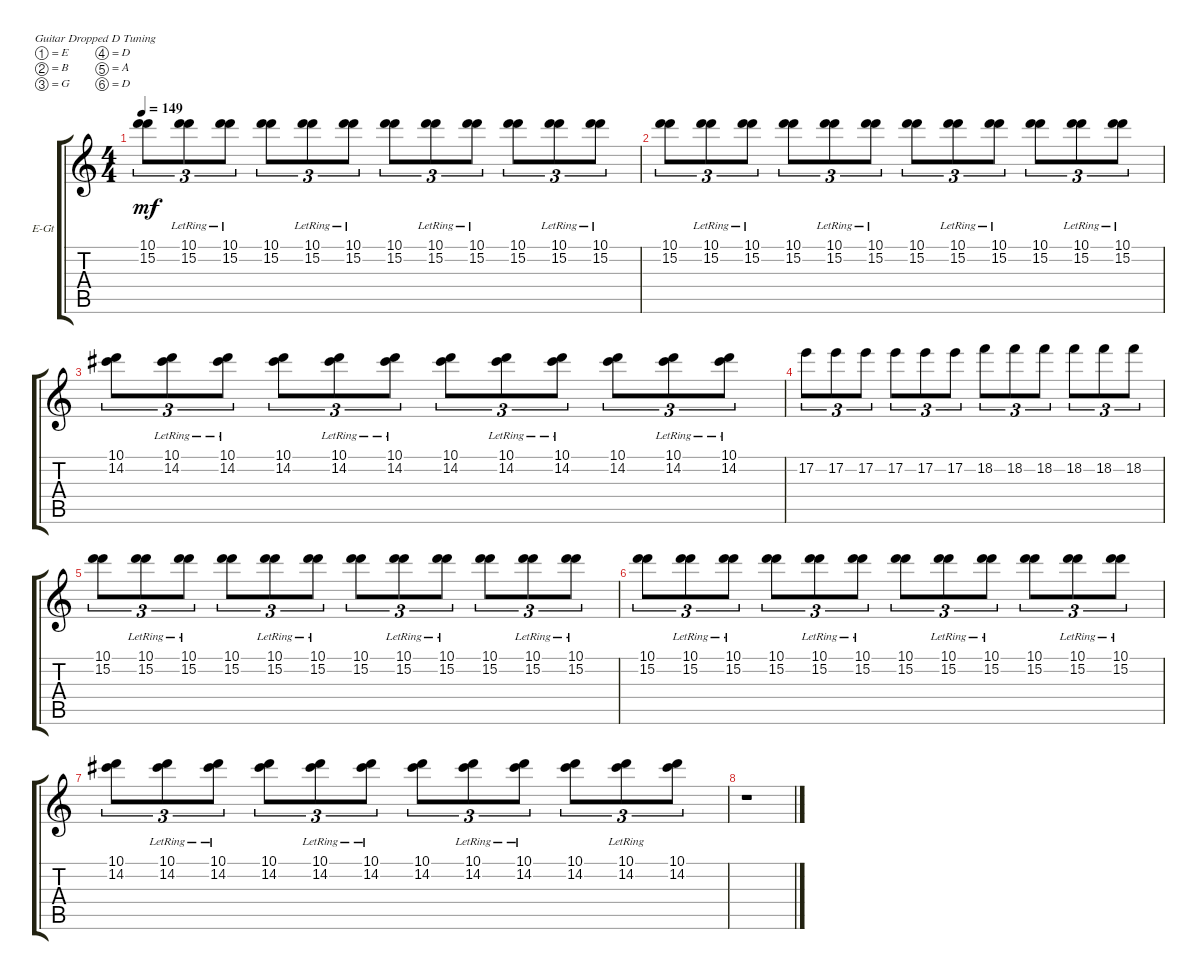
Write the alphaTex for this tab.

\defaultSystemsLayout 4
\bracketExtendMode groupsimilarinstruments
\firstSystemTrackNameOrientation horizontal
\otherSystemsTrackNameOrientation horizontal
\track ("Mark Morton II" "E-Gt") {instrument distortionguitar}
\staff {score tabs}
\tuning (E4 B3 G3 D3 A2 D2)
\ts (4 4)
\tempo 149
\clef g2
\ks c
(15.2 10.1).8{tu (3 2) dy mf} (15.2{lr} 10.1).8{tu (3 2)} (15.2{lr} 10.1).8{tu (3 2)} (10.1 15.2).8{tu (3 2)} (15.2{lr} 10.1).8{tu (3 2)} (15.2{lr} 10.1).8{tu (3 2)} (10.1 15.2).8{tu (3 2)} (15.2{lr} 10.1).8{tu (3 2)} (15.2{lr} 10.1).8{tu (3 2)} (10.1 15.2).8{tu (3 2)} (15.2{lr} 10.1).8{tu (3 2)} (15.2{lr} 10.1).8{tu (3 2)} |
(15.2 10.1).8{tu (3 2)} (15.2{lr} 10.1).8{tu (3 2)} (15.2{lr} 10.1).8{tu (3 2)} (10.1 15.2).8{tu (3 2)} (15.2{lr} 10.1).8{tu (3 2)} (15.2{lr} 10.1).8{tu (3 2)} (10.1 15.2).8{tu (3 2)} (15.2{lr} 10.1).8{tu (3 2)} (15.2{lr} 10.1).8{tu (3 2)} (10.1 15.2).8{tu (3 2)} (15.2{lr} 10.1).8{tu (3 2)} (15.2{lr} 10.1).8{tu (3 2)} |
(10.1 14.2).8{tu (3 2)} (14.2{lr} 10.1).8{tu (3 2)} (14.2{lr} 10.1).8{tu (3 2)} (10.1 14.2).8{tu (3 2)} (14.2{lr} 10.1).8{tu (3 2)} (14.2{lr} 10.1).8{tu (3 2)} (10.1 14.2).8{tu (3 2)} (14.2{lr} 10.1).8{tu (3 2)} (14.2{lr} 10.1).8{tu (3 2)} (10.1 14.2).8{tu (3 2)} (14.2{lr} 10.1).8{tu (3 2)} (14.2{lr} 10.1).8{tu (3 2)} |
17.2.8{tu (3 2)} 17.2.8{tu (3 2)} 17.2.8{tu (3 2)} 17.2.8{tu (3 2)} 17.2.8{tu (3 2)} 17.2.8{tu (3 2)} 18.2.8{tu (3 2)} 18.2.8{tu (3 2)} 18.2.8{tu (3 2)} 18.2.8{tu (3 2)} 18.2.8{tu (3 2)} 18.2.8{tu (3 2)} |
(15.2 10.1).8{tu (3 2)} (15.2{lr} 10.1).8{tu (3 2)} (15.2{lr} 10.1).8{tu (3 2)} (10.1 15.2).8{tu (3 2)} (15.2{lr} 10.1).8{tu (3 2)} (15.2{lr} 10.1).8{tu (3 2)} (10.1 15.2).8{tu (3 2)} (15.2{lr} 10.1).8{tu (3 2)} (15.2{lr} 10.1).8{tu (3 2)} (10.1 15.2).8{tu (3 2)} (15.2{lr} 10.1).8{tu (3 2)} (15.2{lr} 10.1).8{tu (3 2)} |
(15.2 10.1).8{tu (3 2)} (15.2{lr} 10.1).8{tu (3 2)} (15.2{lr} 10.1).8{tu (3 2)} (10.1 15.2).8{tu (3 2)} (15.2{lr} 10.1).8{tu (3 2)} (15.2{lr} 10.1).8{tu (3 2)} (10.1 15.2).8{tu (3 2)} (15.2{lr} 10.1).8{tu (3 2)} (15.2{lr} 10.1).8{tu (3 2)} (10.1 15.2).8{tu (3 2)} (15.2{lr} 10.1).8{tu (3 2)} (15.2{lr} 10.1).8{tu (3 2)} |
(10.1 14.2).8{tu (3 2)} (14.2{lr} 10.1).8{tu (3 2)} (14.2{lr} 10.1).8{tu (3 2)} (10.1 14.2).8{tu (3 2)} (14.2{lr} 10.1).8{tu (3 2)} (14.2{lr} 10.1).8{tu (3 2)} (10.1 14.2).8{tu (3 2)} (14.2{lr} 10.1).8{tu (3 2)} (14.2{lr} 10.1).8{tu (3 2)} (10.1 14.2).8{tu (3 2)} (14.2{lr} 10.1).8{tu (3 2)} (14.2 10.1).8{tu (3 2)} |
r.1
